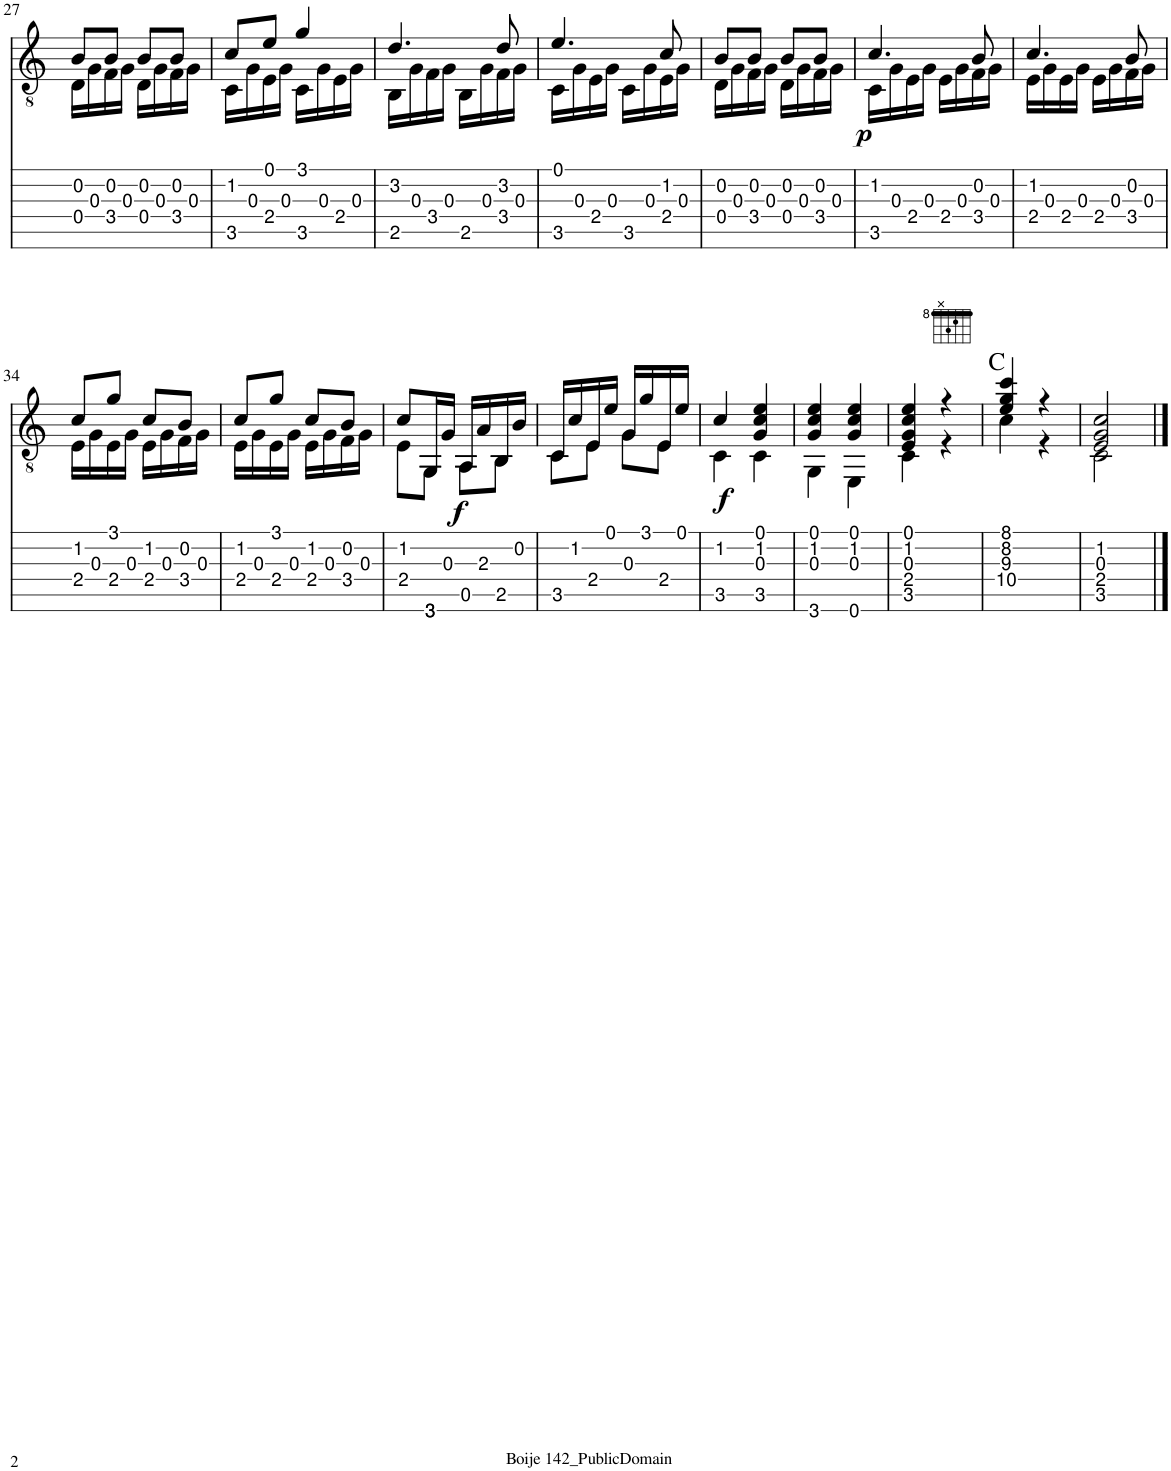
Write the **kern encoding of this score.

**kern	**kern	**dynam	**harte
*part1	*part1	*part1	*part1
*staff2	*staff1	*staff1/2	*
*I"Guitar	*	*	*
*I'Guit.	*	*	*
!!LO:PB:g=z
*	*clefGv2	*	*
*k[]	*k[]	*	*
*M2/4	*M2/4	*	*
=27	=27	=27	=27
*^	*^	*	*
8BL	16DLL	8B/L	16D\LL	.	.
.	16GJ	.	16G\	.	.
8BJ	16FL	8B/J	16F\	.	.
.	16GJJ	.	16G\JJ	.	.
8BL	16DLL	8B/L	16D\LL	.	.
.	16GJ	.	16G\	.	.
8BJ	16FL	8B/J	16F\	.	.
.	16GJJ	.	16G\JJ	.	.
=28	=28	=28	=28	=28	=28
8cL	16CLL	8c/L	16C\LL	.	.
.	16GJ	.	16G\	.	.
8eJ	16EL	8e/J	16E\	.	.
.	16GJJ	.	16G\JJ	.	.
4g	16CLL	4g/	16C\LL	.	.
.	16GJ	.	16G\	.	.
.	16EL	.	16E\	.	.
.	16GJJ	.	16G\JJ	.	.
=29	=29	=29	=29	=29	=29
4.d	16BBLL	4.d/	16BB\LL	.	.
.	16GJ	.	16G\	.	.
.	16FL	.	16F\	.	.
.	16GJJ	.	16G\JJ	.	.
.	16BBLL	.	16BB\LL	.	.
.	16GJ	.	16G\	.	.
8d	16FL	8d/	16F\	.	.
.	16GJJ	.	16G\JJ	.	.
=30	=30	=30	=30	=30	=30
4.e	16CLL	4.e/	16C\LL	.	.
.	16GJ	.	16G\	.	.
.	16EL	.	16E\	.	.
.	16GJJ	.	16G\JJ	.	.
.	16CLL	.	16C\LL	.	.
.	16GJ	.	16G\	.	.
8c	16EL	8c/	16E\	.	.
.	16GJJ	.	16G\JJ	.	.
=31	=31	=31	=31	=31	=31
8BL	16DLL	8B/L	16D\LL	.	.
.	16GJ	.	16G\	.	.
8BJ	16FL	8B/J	16F\	.	.
.	16GJJ	.	16G\JJ	.	.
8BL	16DLL	8B/L	16D\LL	.	.
.	16GJ	.	16G\	.	.
8BJ	16FL	8B/J	16F\	.	.
!	!	!	!	!LO:DY:a=2	!
.	16GJJ	.	16G\JJ	p	.
=32	=32	=32	=32	=32	=32
4.c	16CLL	4.c/	16C\LL	.	.
.	16GJ	.	16G\	.	.
.	16EL	.	16E\	.	.
.	16GJJ	.	16G\JJ	.	.
.	16ELL	.	16E\LL	.	.
.	16GJ	.	16G\	.	.
8B	16FL	8B/	16F\	.	.
.	16GJJ	.	16G\JJ	.	.
=33	=33	=33	=33	=33	=33
4.c	16ELL	4.c/	16E\LL	.	.
.	16GJ	.	16G\	.	.
.	16EL	.	16E\	.	.
.	16GJJ	.	16G\JJ	.	.
.	16ELL	.	16E\LL	.	.
.	16GJ	.	16G\	.	.
8B	16FL	8B/	16F\	.	.
.	16GJJ	.	16G\JJ	.	.
!!LO:LB:g=z	!!
=34	=34	=34	=34	=34	=34
8cL	16ELL	8c/L	16E\LL	.	.
.	16GJ	.	16G\	.	.
8gJ	16EL	8g/J	16E\	.	.
.	16GJJ	.	16G\JJ	.	.
8cL	16ELL	8c/L	16E\LL	.	.
.	16GJ	.	16G\	.	.
8BJ	16FL	8B/J	16F\	.	.
.	16GJJ	.	16G\JJ	.	.
=35	=35	=35	=35	=35	=35
8cL	16ELL	8c/L	16E\LL	.	.
.	16GJ	.	16G\	.	.
8gJ	16EL	8g/J	16E\	.	.
.	16GJJ	.	16G\JJ	.	.
8cL	16ELL	8c/L	16E\LL	.	.
.	16GJ	.	16G\	.	.
8BJ	16FL	8B/J	16F\	.	.
.	16GJJ	.	16G\JJ	.	.
=36	=36	=36	=36	=36	=36
8cL	8EL	8c/L	8E\L	.	.
16GGL	8GGJ	16GG/L	8GG\J	.	.
!	!	!	!	!LO:DY:b	!
16GJJ	.	16G/JJ	.	f	.
16AALL	8AAL	16AA/LL	8AA\L	.	.
16AJ	.	16A/	.	.	.
16BBL	8BBJ	16BB/	8BB\J	.	.
16BJJ	.	16B/JJ	.	.	.
=37	=37	=37	=37	=37	=37
16CLL	8CL	16C/LL	8C\L	.	.
16cJ	.	16c/	.	.	.
16EL	8EJ	16E/	8E\J	.	.
16eJJ	.	16e/JJ	.	.	.
16GLL	8GL	16G/LL	8G\L	.	.
16gJ	.	16g/	.	.	.
16EL	8EJ	16E/	8E\J	.	.
16eJJ	.	16e/JJ	.	.	.
=38	=38	=38	=38	=38	=38
4c	4C	4c/	4C\	.	.
!	!	!	!	!LO:DY:b	!
4G 4c 4e	4C	4G/ 4c/ 4e/	4C\	f	.
=39	=39	=39	=39	=39	=39
4G 4c 4e	4GG	4G/ 4c/ 4e/	4GG\	.	.
4G 4c 4e	4EE	4G/ 4c/ 4e/	4EE\	.	.
=40	=40	=40	=40	=40	=40
4E 4G 4c 4e	4C	4E/ 4G/ 4c/ 4e/	4C\	.	.
4r	4r	4r	4r	.	.
=41	=41	=41	=41	=41	=41
4e 4g 4cc	4c	4e/ 4g/ 4cc/	4c\	.	C:maj
4r	4r	4r	4r	.	.
=42	=42	=42	=42	=42	=42
2E 2G 2c	2C	2E/ 2G/ 2c/	2C\	.	.
*v	*v	*	*	*	*
*	*v	*v	*	*
==	==	==	==
*-	*-	*-	*-
